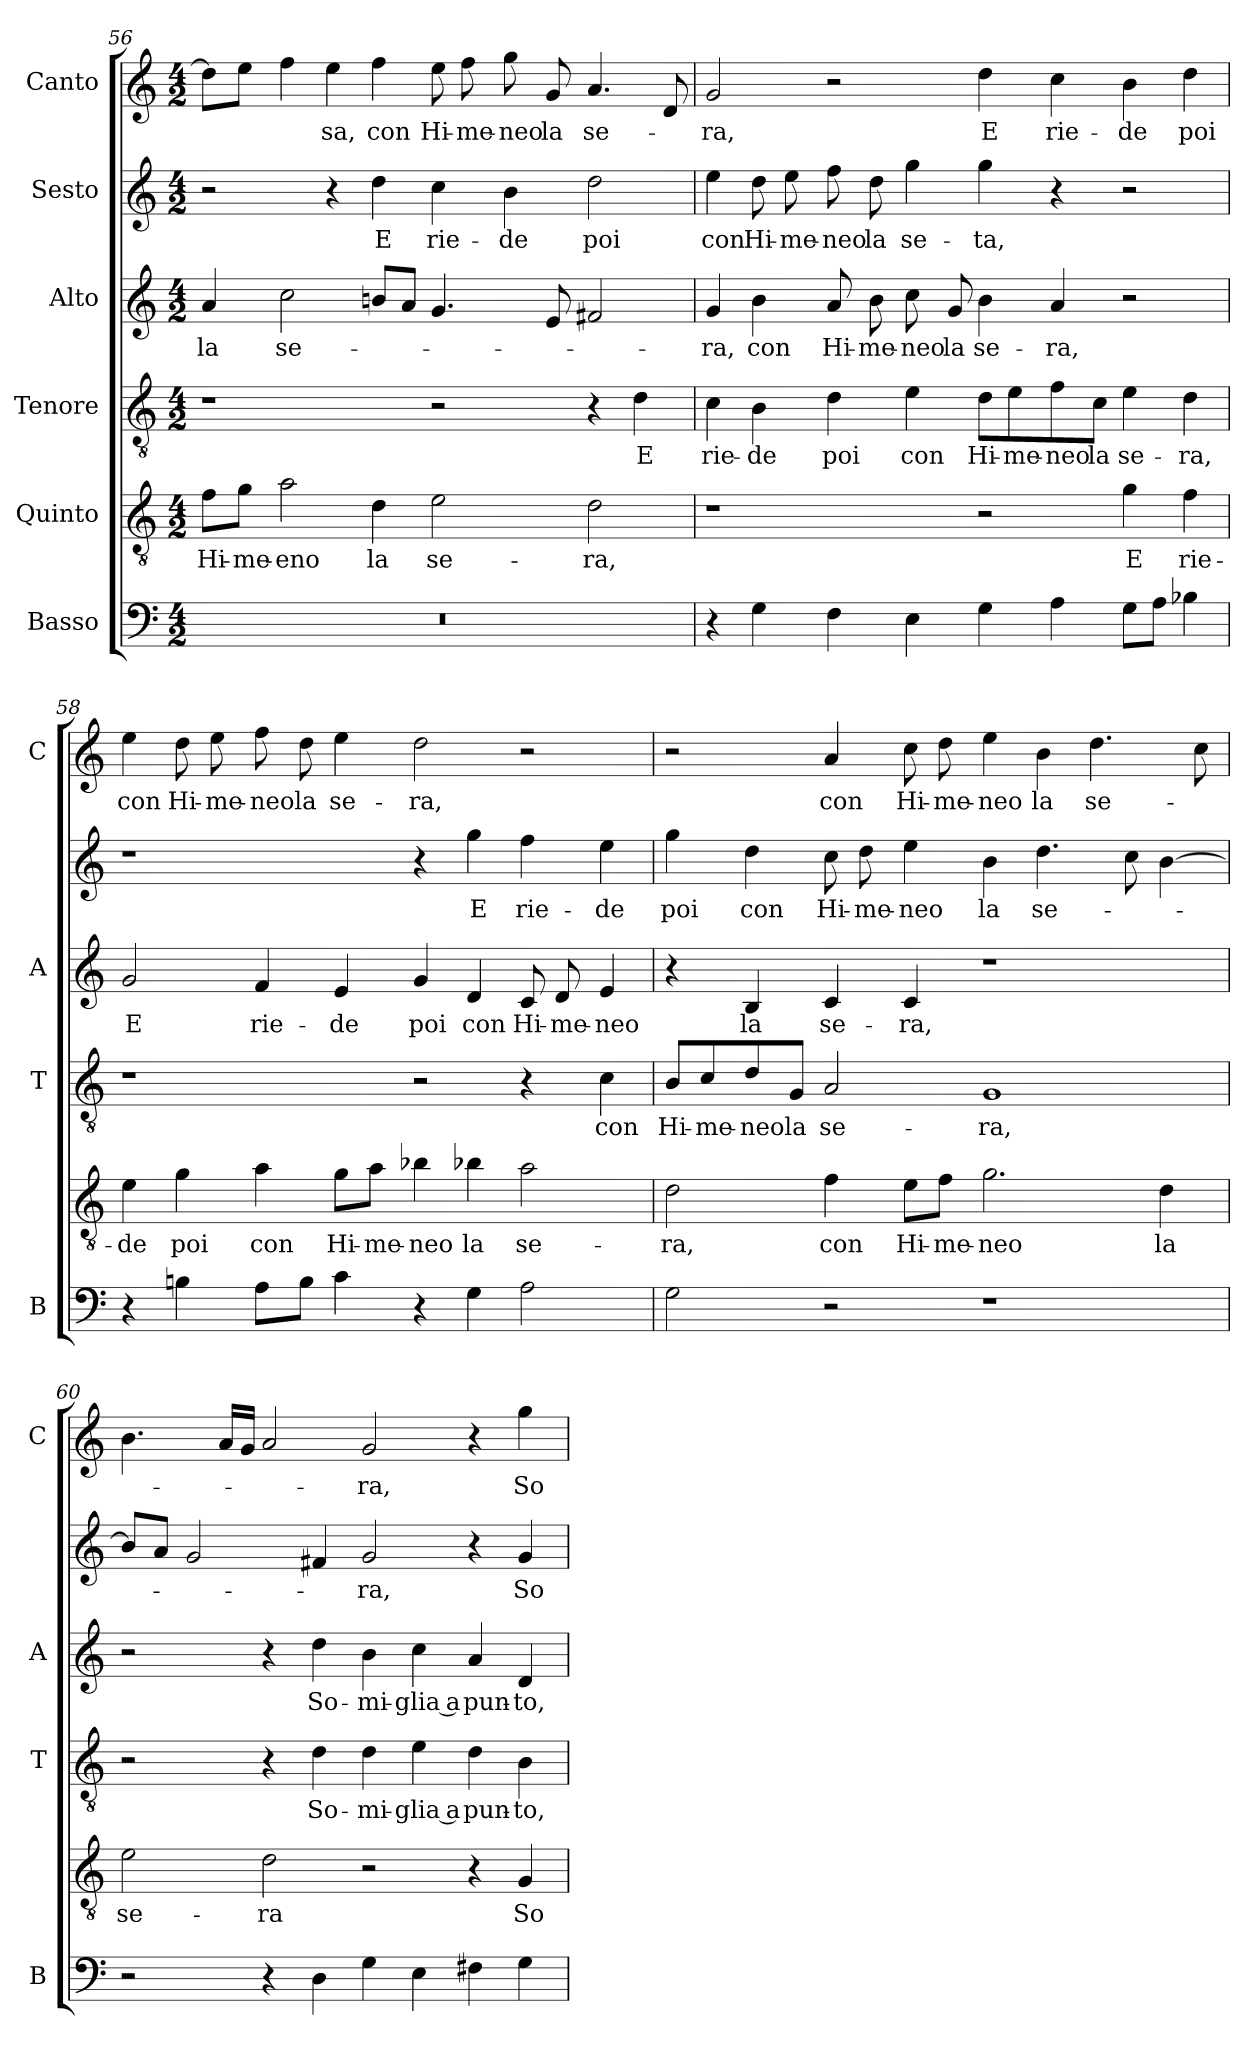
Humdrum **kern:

**kern	**kern	**text	**kern	**text	**kern	**text	**kern	**text	**kern	**text
*part6	*part5	*part5	*part4	*part4	*part3	*part3	*part2	*part2	*part1	*part1
*staff6	*staff5	*staff5	*staff4	*staff4	*staff3	*staff3	*staff2	*staff2	*staff1	*staff1
*I"Basso	*I"Quinto	*	*I"Tenore	*	*I"Alto	*	*I"Sesto	*	*I"Canto	*
*I'B	*	*	*I'T	*	*I'A	*	*	*	*I'C	*
*clefF4	*clefGv2	*	*clefGv2	*	*clefG2	*	*clefG2	*	*clefG2	*
*k[]	*k[]	*	*k[]	*	*k[]	*	*k[]	*	*k[]	*
*M4/2	*M4/2	*	*M4/2	*	*M4/2	*	*M4/2	*	*M4/2	*
=56	=56	=56	=56	=56	=56	=56	=56	=56	=56	=56
0r	8f\L	Hi-	1r	.	4a	la	2r	.	8ddL]	.
.	8g\J	-me-	.	.	.	.	.	.	8eeJ	.
.	2a	-eno	.	.	2cc	se-	.	.	4ff	.
.	.	.	.	.	.	.	4r	.	4ee	-sa,
.	4d	la	.	.	8bnL	.	4dd	E	4ff	con
.	.	.	.	.	8aJ	.	.	.	.	.
.	2e	se-	2r	.	4.g	.	4cc	rie-	8ee	Hi-
.	.	.	.	.	.	.	.	.	8ff	-me-
.	.	.	.	.	.	.	4b	-de	8gg	-neo
.	.	.	.	.	8e	.	.	.	8g	la
.	2d	-ra,	4r	.	2f#X	.	2dd	poi	4.a	se-
.	.	.	4d	E	.	.	.	.	.	.
.	.	.	.	.	.	.	.	.	8d	.
=57	=57	=57	=57	=57	=57	=57	=57	=57	=57	=57
4r	1r	.	4c	rie-	4g	-ra,	4ee	con	2g	-ra,
4G	.	.	4B	-de	4b	con	8dd	Hi-	.	.
.	.	.	.	.	.	.	8ee	-me-	.	.
4F	.	.	4d	poi	8a	Hi-	8ff	-neo	2r	.
.	.	.	.	.	8b	-me-	8dd	la	.	.
4E	.	.	4e	con	8cc	-neo	4gg	se-	.	.
.	.	.	.	.	8g	la	.	.	.	.
4G	2r	.	8d\L	Hi-	4b	se-	4gg	-ta,	4dd	E
.	.	.	8e\	-me-	.	.	.	.	.	.
4A	.	.	8f\	-neo	4a	-ra,	4r	.	4cc	rie-
.	.	.	8c\J	la	.	.	.	.	.	.
8GL	4g	E	4e	se-	2r	.	2r	.	4b	-de
8AJ	.	.	.	.	.	.	.	.	.	.
4B-X	4f	rie-	4d	-ra,	.	.	.	.	4dd	poi
=58	=58	=58	=58	=58	=58	=58	=58	=58	=58	=58
4r	4e	-de	1r	.	2g	E	1r	.	4ee	con
4Bn	4g	poi	.	.	.	.	.	.	8dd	Hi-
.	.	.	.	.	.	.	.	.	8ee	-me-
8AL	4a	con	.	.	4f	rie-	.	.	8ff	-neo
8BJ	.	.	.	.	.	.	.	.	8dd	la
4c	8g\L	Hi-	.	.	4e	-de	.	.	4ee	se-
.	8a\J	-me-	.	.	.	.	.	.	.	.
4r	4b-X	-neo	2r	.	4g	poi	4r	.	2dd	-ra,
4G	4b-X	la	.	.	4d	con	4gg	E	.	.
2A	2a	se-	4r	.	8c	Hi-	4ff	rie-	2r	.
.	.	.	.	.	8d	-me-	.	.	.	.
.	.	.	4c	con	4e	-neo	4ee	-de	.	.
=59	=59	=59	=59	=59	=59	=59	=59	=59	=59	=59
2G	2d	-ra,	8B/L	Hi-	4r	.	4gg	poi	2r	.
.	.	.	8c/	-me-	.	.	.	.	.	.
.	.	.	8d/	-neo	4B	la	4dd	con	.	.
.	.	.	8G/J	la	.	.	.	.	.	.
2r	4f	con	2A	se-	4c	se-	8cc	Hi-	4a	con
.	.	.	.	.	.	.	8dd	-me-	.	.
.	8e\L	Hi-	.	.	4c	-ra,	4ee	-neo	8cc	Hi-
.	8f\J	-me-	.	.	.	.	.	.	8dd	-me-
1r	2.g	-neo	1G	-ra,	1r	.	4b	la	4ee	-neo
.	.	.	.	.	.	.	4.dd	se-	4b	la
.	.	.	.	.	.	.	.	.	4.dd	se-
.	.	.	.	.	.	.	8cc	.	.	.
.	4d	la	.	.	.	.	[4b	.	.	.
.	.	.	.	.	.	.	.	.	8cc	.
=60	=60	=60	=60	=60	=60	=60	=60	=60	=60	=60
2r	2e	se-	2r	.	2r	.	8bL]	.	4.b	.
.	.	.	.	.	.	.	8aJ	.	.	.
.	.	.	.	.	.	.	2g	.	.	.
.	.	.	.	.	.	.	.	.	16aLL	.
.	.	.	.	.	.	.	.	.	16gJJ	.
4r	2d	-ra	4r	.	4r	.	.	.	2a	.
4D	.	.	4d	So-	4dd	So-	4f#X	.	.	.
4G	2r	.	4d	-mi-	4b	-mi-	2g	-ra,	2g	-ra,
4E	.	.	4e	-glia a	4cc	-glia a	.	.	.	.
4F#X	4r	.	4d	pun-	4a	pun-	4r	.	4r	.
4G	4G	So-	4B	-to,	4d	-to,	4g	So-	4gg	So-
=	=	=	=	=	=	=	=	=	=	=
*-	*-	*-	*-	*-	*-	*-	*-	*-	*-	*-
